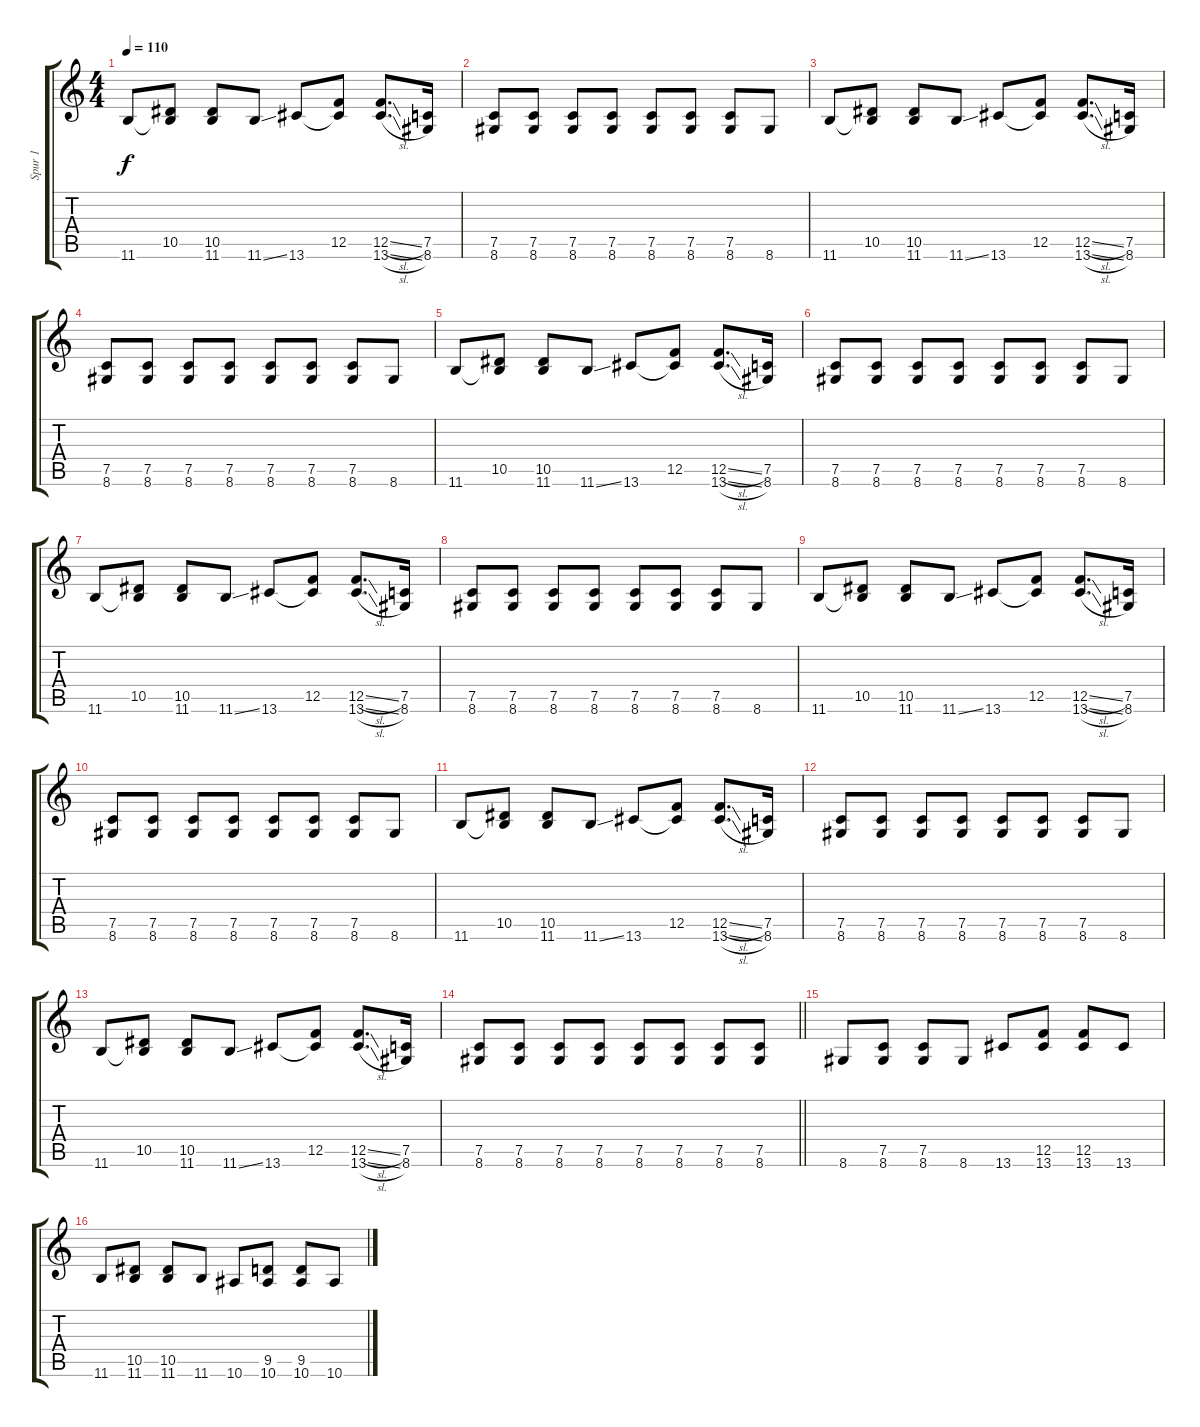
\track ("Spur 1" "Spur 1") {instrument distortionguitar}
\staff {score tabs}
\tuning (C4 G3 Eb3 Bb2 F2 C2) {hide}
\ts (4 4)
\tempo 110
\clef g2
\ks c
11.6.8{dy f} (10.5 11.6{t}).8 (10.5 11.6).8 11.6{ss}.8 13.6.8 (12.5 13.6{t}).8 (12.5{sl} 13.6{sl}).8{d} (7.5 8.6).16 |
(7.5 8.6).8 (7.5 8.6).8 (7.5 8.6).8 (7.5 8.6).8 (7.5 8.6).8 (7.5 8.6).8 (7.5 8.6).8 8.6.8 |
11.6.8 (10.5 11.6{t}).8 (10.5 11.6).8 11.6{ss}.8 13.6.8 (12.5 13.6{t}).8 (12.5{sl} 13.6{sl}).8{d} (7.5 8.6).16 |
(7.5 8.6).8 (7.5 8.6).8 (7.5 8.6).8 (7.5 8.6).8 (7.5 8.6).8 (7.5 8.6).8 (7.5 8.6).8 8.6.8 |
11.6.8 (10.5 11.6{t}).8 (10.5 11.6).8 11.6{ss}.8 13.6.8 (12.5 13.6{t}).8 (12.5{sl} 13.6{sl}).8{d} (7.5 8.6).16 |
(7.5 8.6).8 (7.5 8.6).8 (7.5 8.6).8 (7.5 8.6).8 (7.5 8.6).8 (7.5 8.6).8 (7.5 8.6).8 8.6.8 |
11.6.8 (10.5 11.6{t}).8 (10.5 11.6).8 11.6{ss}.8 13.6.8 (12.5 13.6{t}).8 (12.5{sl} 13.6{sl}).8{d} (7.5 8.6).16 |
(7.5 8.6).8 (7.5 8.6).8 (7.5 8.6).8 (7.5 8.6).8 (7.5 8.6).8 (7.5 8.6).8 (7.5 8.6).8 8.6.8 |
11.6.8 (10.5 11.6{t}).8 (10.5 11.6).8 11.6{ss}.8 13.6.8 (12.5 13.6{t}).8 (12.5{sl} 13.6{sl}).8{d} (7.5 8.6).16 |
(7.5 8.6).8 (7.5 8.6).8 (7.5 8.6).8 (7.5 8.6).8 (7.5 8.6).8 (7.5 8.6).8 (7.5 8.6).8 8.6.8 |
11.6.8 (10.5 11.6{t}).8 (10.5 11.6).8 11.6{ss}.8 13.6.8 (12.5 13.6{t}).8 (12.5{sl} 13.6{sl}).8{d} (7.5 8.6).16 |
(7.5 8.6).8 (7.5 8.6).8 (7.5 8.6).8 (7.5 8.6).8 (7.5 8.6).8 (7.5 8.6).8 (7.5 8.6).8 8.6.8 |
11.6.8 (10.5 11.6{t}).8 (10.5 11.6).8 11.6{ss}.8 13.6.8 (12.5 13.6{t}).8 (12.5{sl} 13.6{sl}).8{d} (7.5 8.6).16 |
\barLineRight lightlight
(7.5 8.6).8 (7.5 8.6).8 (7.5 8.6).8 (7.5 8.6).8 (7.5 8.6).8 (7.5 8.6).8 (7.5 8.6).8 (7.5 8.6).8 |
8.6.8 (7.5 8.6).8 (7.5 8.6).8 8.6.8 13.6.8 (12.5 13.6).8 (12.5 13.6).8 13.6.8 |
11.6.8 (10.5 11.6).8 (10.5 11.6).8 11.6.8 10.6.8 (9.5 10.6).8 (9.5 10.6).8 10.6.8
